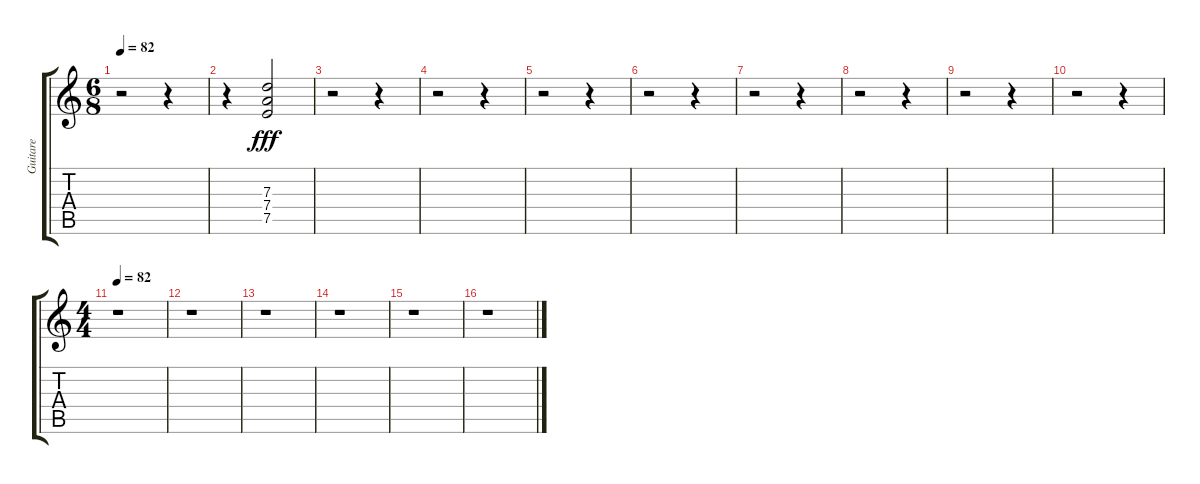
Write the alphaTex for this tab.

\track ("Guitare" "Guitare") {instrument acousticguitarsteel}
\staff {score tabs}
\tuning (E4 B3 G3 D3 A2 E2) {hide}
\ts (6 8)
\tempo 82
\clef g2
\ks c
r.2{dy f} r.4 |
r.4 (7.3 7.4 7.5).2{dy fff instrument reversecymbal} |
r.2 r.4 |
r.2 r.4 |
r.2 r.4 |
r.2 r.4 |
r.2 r.4 |
r.2 r.4 |
r.2 r.4 |
r.2 r.4 |
\ts (4 4)
\tempo 82
r.1 |
r.1 |
r.1 |
r.1 |
r.1 |
r.1
